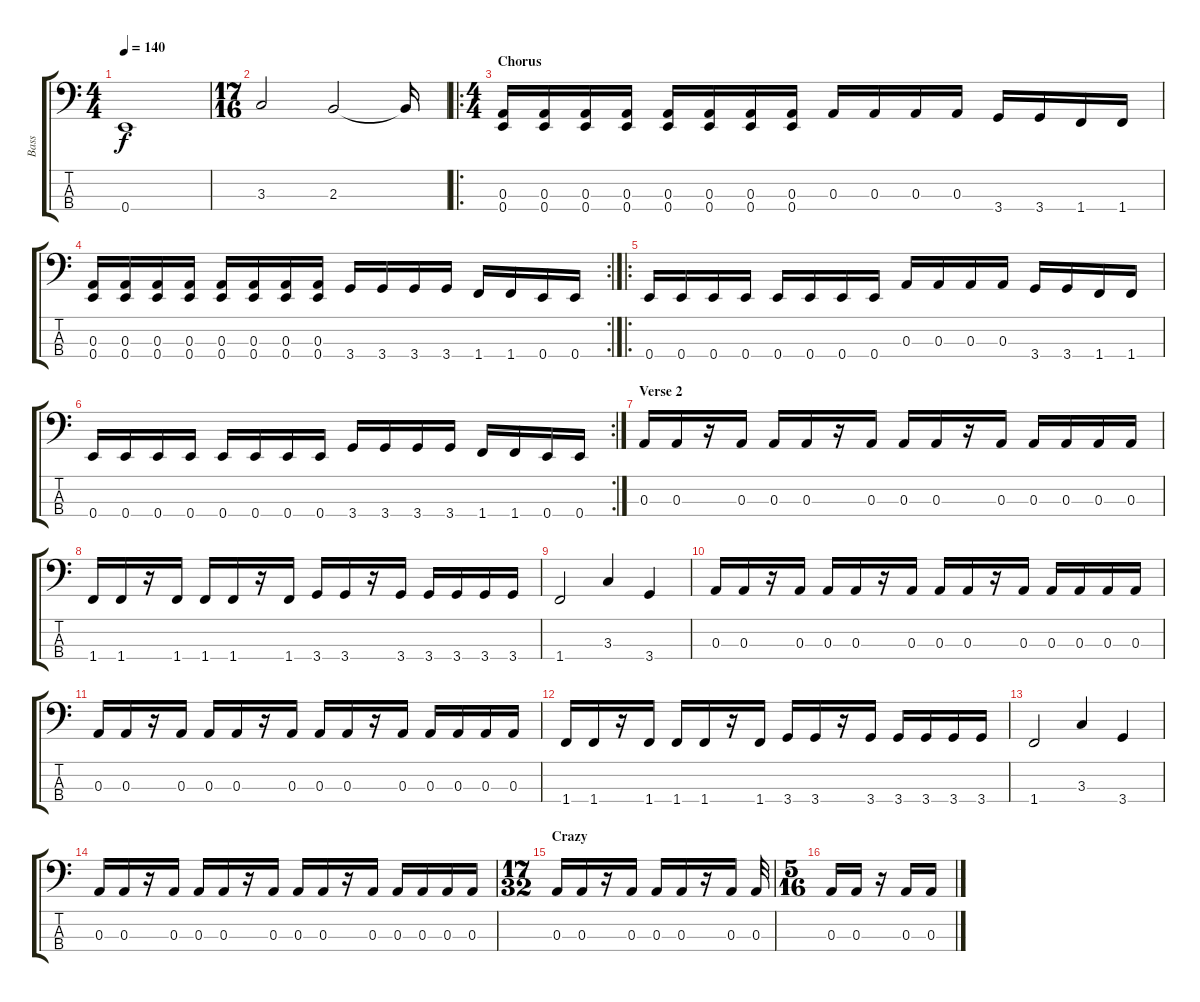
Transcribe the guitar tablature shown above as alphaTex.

\track ("Bass" "Bass") {instrument electricbasspick}
\staff {score tabs}
\tuning (G2 D2 A1 E1) {hide}
\ts (4 4)
\tempo 140
\clef f4
\ks c
0.4.1{dy f} |
\ts (17 16)
3.3.2 2.3.2 2.3{t}.16 |
\ro
\ts (4 4)
\section ("" "Chorus")
(0.3 0.4).16 (0.3 0.4).16 (0.3 0.4).16 (0.3 0.4).16 (0.3 0.4).16 (0.3 0.4).16 (0.3 0.4).16 (0.3 0.4).16 0.3.16 0.3.16 0.3.16 0.3.16 3.4.16 3.4.16 1.4.16 1.4.16 |
\rc 2
(0.3 0.4).16 (0.3 0.4).16 (0.3 0.4).16 (0.3 0.4).16 (0.3 0.4).16 (0.3 0.4).16 (0.3 0.4).16 (0.3 0.4).16 3.4.16 3.4.16 3.4.16 3.4.16 1.4.16 1.4.16 0.4.16 0.4.16 |
\ro
0.4.16 0.4.16 0.4.16 0.4.16 0.4.16 0.4.16 0.4.16 0.4.16 0.3.16 0.3.16 0.3.16 0.3.16 3.4.16 3.4.16 1.4.16 1.4.16 |
\rc 2
0.4.16 0.4.16 0.4.16 0.4.16 0.4.16 0.4.16 0.4.16 0.4.16 3.4.16 3.4.16 3.4.16 3.4.16 1.4.16 1.4.16 0.4.16 0.4.16 |
\section ("" "Verse 2")
0.3.16 0.3.16 r.16 0.3.16 0.3.16 0.3.16 r.16 0.3.16 0.3.16 0.3.16 r.16 0.3.16 0.3.16 0.3.16 0.3.16 0.3.16 |
1.4.16 1.4.16 r.16 1.4.16 1.4.16 1.4.16 r.16 1.4.16 3.4.16 3.4.16 r.16 3.4.16 3.4.16 3.4.16 3.4.16 3.4.16 |
1.4.2 3.3.4 3.4.4 |
0.3.16 0.3.16 r.16 0.3.16 0.3.16 0.3.16 r.16 0.3.16 0.3.16 0.3.16 r.16 0.3.16 0.3.16 0.3.16 0.3.16 0.3.16 |
0.3.16 0.3.16 r.16 0.3.16 0.3.16 0.3.16 r.16 0.3.16 0.3.16 0.3.16 r.16 0.3.16 0.3.16 0.3.16 0.3.16 0.3.16 |
1.4.16 1.4.16 r.16 1.4.16 1.4.16 1.4.16 r.16 1.4.16 3.4.16 3.4.16 r.16 3.4.16 3.4.16 3.4.16 3.4.16 3.4.16 |
1.4.2 3.3.4 3.4.4 |
0.3.16 0.3.16 r.16 0.3.16 0.3.16 0.3.16 r.16 0.3.16 0.3.16 0.3.16 r.16 0.3.16 0.3.16 0.3.16 0.3.16 0.3.16 |
\ts (17 32)
\section ("" "Crazy")
0.3.16 0.3.16 r.16 0.3.16 0.3.16 0.3.16 r.16 0.3.16 0.3.32 |
\ts (5 16)
0.3.16 0.3.16 r.16 0.3.16 0.3.16
